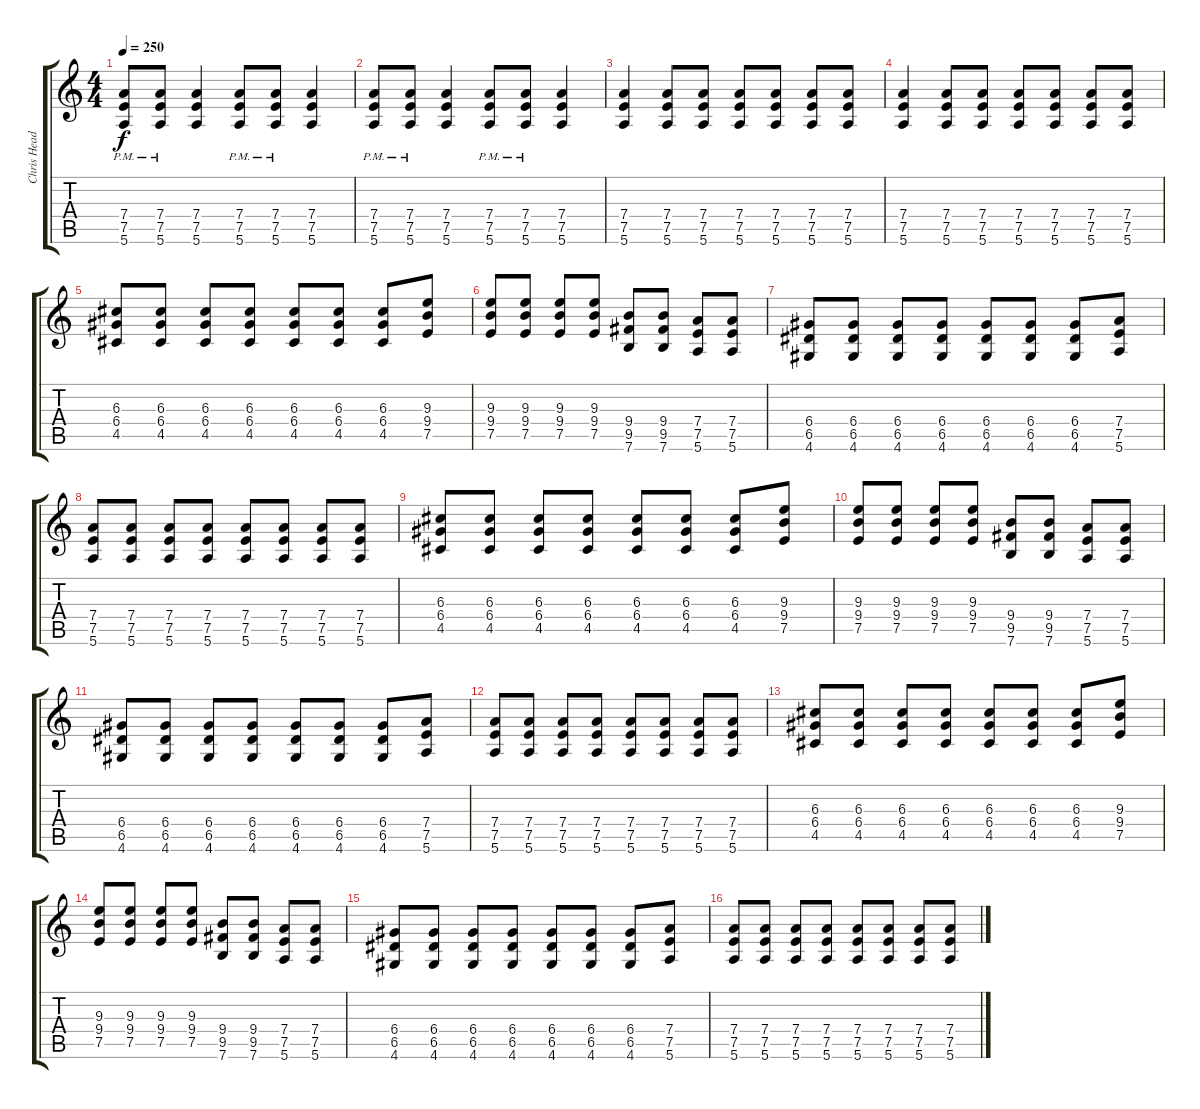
\track ("Chris Head" "Chris Head") {instrument distortionguitar}
\staff {score tabs}
\tuning (E4 B3 G3 D3 A2 E2) {hide}
\ts (4 4)
\tempo 250
\clef g2
\ks c
(7.4{pm} 7.5{pm} 5.6{pm}).8{dy f} (7.4{pm} 7.5{pm} 5.6{pm}).8 (7.4 7.5 5.6).4 (7.4{pm} 7.5{pm} 5.6{pm}).8 (7.4{pm} 7.5{pm} 5.6{pm}).8 (7.4 7.5 5.6).4 |
(7.4{pm} 7.5{pm} 5.6{pm}).8 (7.4{pm} 7.5{pm} 5.6{pm}).8 (7.4 7.5 5.6).4 (7.4{pm} 7.5{pm} 5.6{pm}).8 (7.4{pm} 7.5{pm} 5.6{pm}).8 (7.4 7.5 5.6).4 |
(7.4 7.5 5.6).4 (7.4 7.5 5.6).8 (7.4 7.5 5.6).8 (7.4 7.5 5.6).8 (7.4 7.5 5.6).8 (7.4 7.5 5.6).8 (7.4 7.5 5.6).8 |
(7.4 7.5 5.6).4 (7.4 7.5 5.6).8 (7.4 7.5 5.6).8 (7.4 7.5 5.6).8 (7.4 7.5 5.6).8 (7.4 7.5 5.6).8 (7.4 7.5 5.6).8 |
(6.3 6.4 4.5).8 (6.3 6.4 4.5).8 (6.3 6.4 4.5).8 (6.3 6.4 4.5).8 (6.3 6.4 4.5).8 (6.3 6.4 4.5).8 (6.3 6.4 4.5).8 (9.3 9.4 7.5).8 |
(9.3 9.4 7.5).8 (9.3 9.4 7.5).8 (9.3 9.4 7.5).8 (9.3 9.4 7.5).8 (9.4 9.5 7.6).8 (9.4 9.5 7.6).8 (7.4 7.5 5.6).8 (7.4 7.5 5.6).8 |
(6.4 6.5 4.6).8 (6.4 6.5 4.6).8 (6.4 6.5 4.6).8 (6.4 6.5 4.6).8 (6.4 6.5 4.6).8 (6.4 6.5 4.6).8 (6.4 6.5 4.6).8 (7.4 7.5 5.6).8 |
(7.4 7.5 5.6).8 (7.4 7.5 5.6).8 (7.4 7.5 5.6).8 (7.4 7.5 5.6).8 (7.4 7.5 5.6).8 (7.4 7.5 5.6).8 (7.4 7.5 5.6).8 (7.4 7.5 5.6).8 |
(6.3 6.4 4.5).8 (6.3 6.4 4.5).8 (6.3 6.4 4.5).8 (6.3 6.4 4.5).8 (6.3 6.4 4.5).8 (6.3 6.4 4.5).8 (6.3 6.4 4.5).8 (9.3 9.4 7.5).8 |
(9.3 9.4 7.5).8 (9.3 9.4 7.5).8 (9.3 9.4 7.5).8 (9.3 9.4 7.5).8 (9.4 9.5 7.6).8 (9.4 9.5 7.6).8 (7.4 7.5 5.6).8 (7.4 7.5 5.6).8 |
(6.4 6.5 4.6).8 (6.4 6.5 4.6).8 (6.4 6.5 4.6).8 (6.4 6.5 4.6).8 (6.4 6.5 4.6).8 (6.4 6.5 4.6).8 (6.4 6.5 4.6).8 (7.4 7.5 5.6).8 |
(7.4 7.5 5.6).8 (7.4 7.5 5.6).8 (7.4 7.5 5.6).8 (7.4 7.5 5.6).8 (7.4 7.5 5.6).8 (7.4 7.5 5.6).8 (7.4 7.5 5.6).8 (7.4 7.5 5.6).8 |
(6.3 6.4 4.5).8 (6.3 6.4 4.5).8 (6.3 6.4 4.5).8 (6.3 6.4 4.5).8 (6.3 6.4 4.5).8 (6.3 6.4 4.5).8 (6.3 6.4 4.5).8 (9.3 9.4 7.5).8 |
(9.3 9.4 7.5).8 (9.3 9.4 7.5).8 (9.3 9.4 7.5).8 (9.3 9.4 7.5).8 (9.4 9.5 7.6).8 (9.4 9.5 7.6).8 (7.4 7.5 5.6).8 (7.4 7.5 5.6).8 |
(6.4 6.5 4.6).8 (6.4 6.5 4.6).8 (6.4 6.5 4.6).8 (6.4 6.5 4.6).8 (6.4 6.5 4.6).8 (6.4 6.5 4.6).8 (6.4 6.5 4.6).8 (7.4 7.5 5.6).8 |
(7.4 7.5 5.6).8 (7.4 7.5 5.6).8 (7.4 7.5 5.6).8 (7.4 7.5 5.6).8 (7.4 7.5 5.6).8 (7.4 7.5 5.6).8 (7.4 7.5 5.6).8 (7.4 7.5 5.6).8
